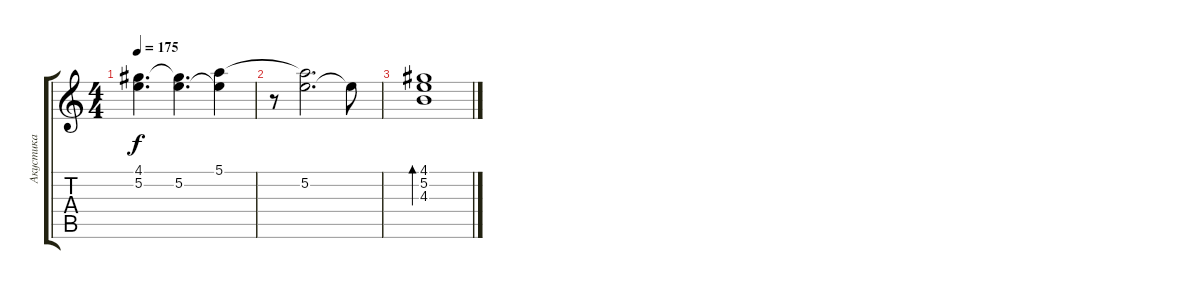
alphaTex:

\track (" Акустика" " Акустика") {instrument acousticguitarsteel}
\staff {score tabs}
\tuning (E4 B3 G3 D3 A2 E2) {hide}
\ts (4 4)
\tempo 175
\clef g2
\ks c
(4.1 5.2{t}).4{d dy f} (4.1{t} 5.2).4{d} (5.1 5.2{t}).4 |
r.8 (5.1{t} 5.2).2{d} 5.2{t}.8 |
(4.1 5.2 4.3).1{bd 480}
